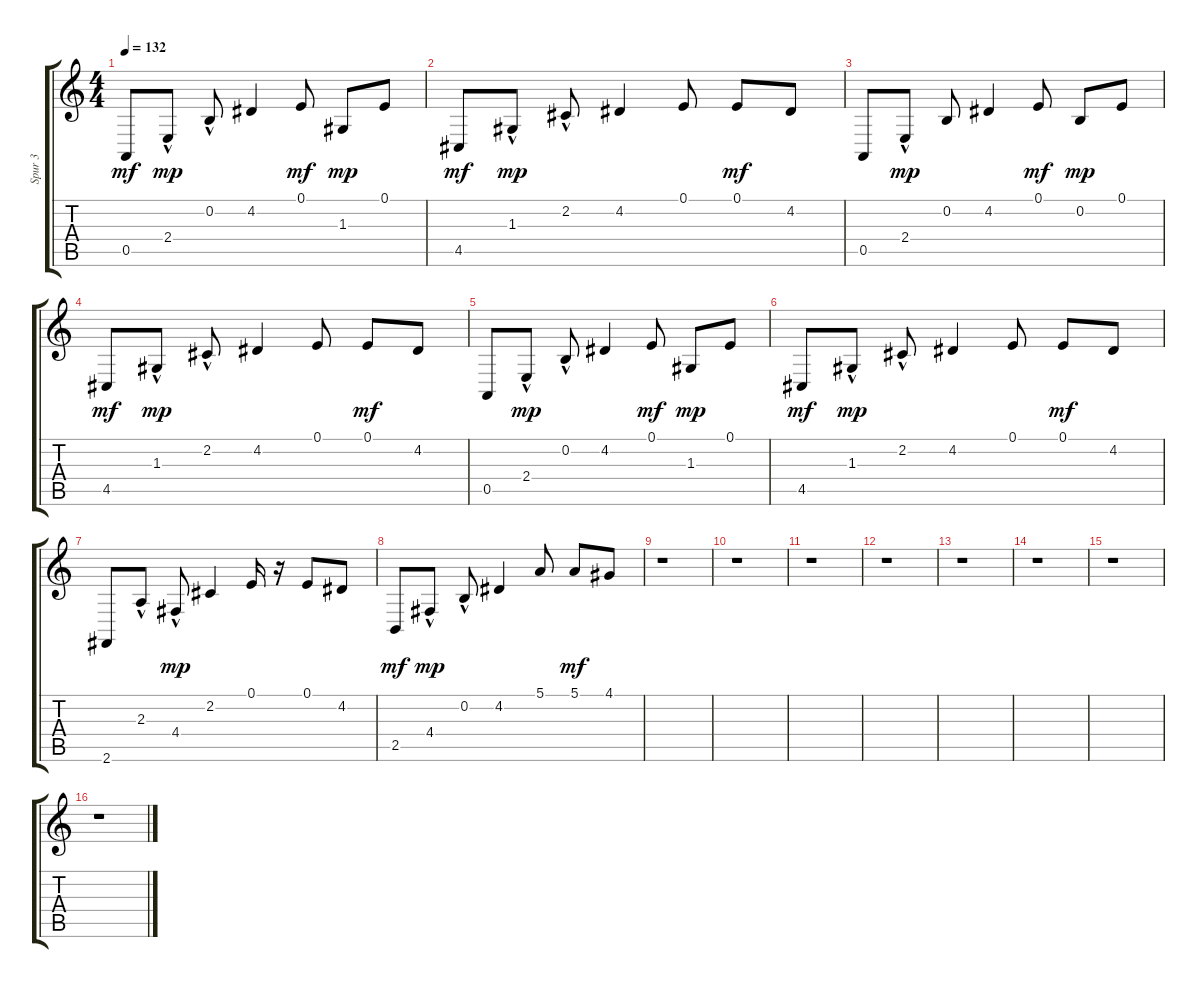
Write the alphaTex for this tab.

\track ("Spur 3" "Spur 3") {instrument electricpiano1}
\staff {score tabs}
\tuning (E4 B3 G3 D3 A2 E2) {hide}
\ts (4 4)
\tempo 132
\clef g2
\ks c
0.5.8{dy mf} 2.4{hac}.8{dy mp} 0.2{hac}.8 4.2.4 0.1.8{dy mf} 1.3.8{dy mp} 0.1.8 |
4.5.8{dy mf} 1.3{hac}.8{dy mp} 2.2{hac}.8 4.2.4 0.1.8 0.1.8{dy mf} 4.2.8 |
0.5.8 2.4{hac}.8{dy mp} 0.2.8 4.2.4 0.1.8{dy mf} 0.2.8{dy mp} 0.1.8 |
4.5.8{dy mf} 1.3{hac}.8{dy mp} 2.2{hac}.8 4.2.4 0.1.8 0.1.8{dy mf} 4.2.8 |
0.5.8 2.4{hac}.8{dy mp} 0.2{hac}.8 4.2.4 0.1.8{dy mf} 1.3.8{dy mp} 0.1.8 |
4.5.8{dy mf} 1.3{hac}.8{dy mp} 2.2{hac}.8 4.2.4 0.1.8 0.1.8{dy mf} 4.2.8 |
2.6.8 2.3{hac}.8 4.4{hac}.8{dy mp} 2.2.4 0.1.16 r.16 0.1.8 4.2.8 |
2.5.8{dy mf} 4.4{hac}.8{dy mp} 0.2{hac}.8 4.2.4 5.1.8 5.1.8{dy mf} 4.1.8 |
r.1 |
r.1 |
r.1 |
r.1 |
r.1 |
r.1 |
r.1 |
r.1
